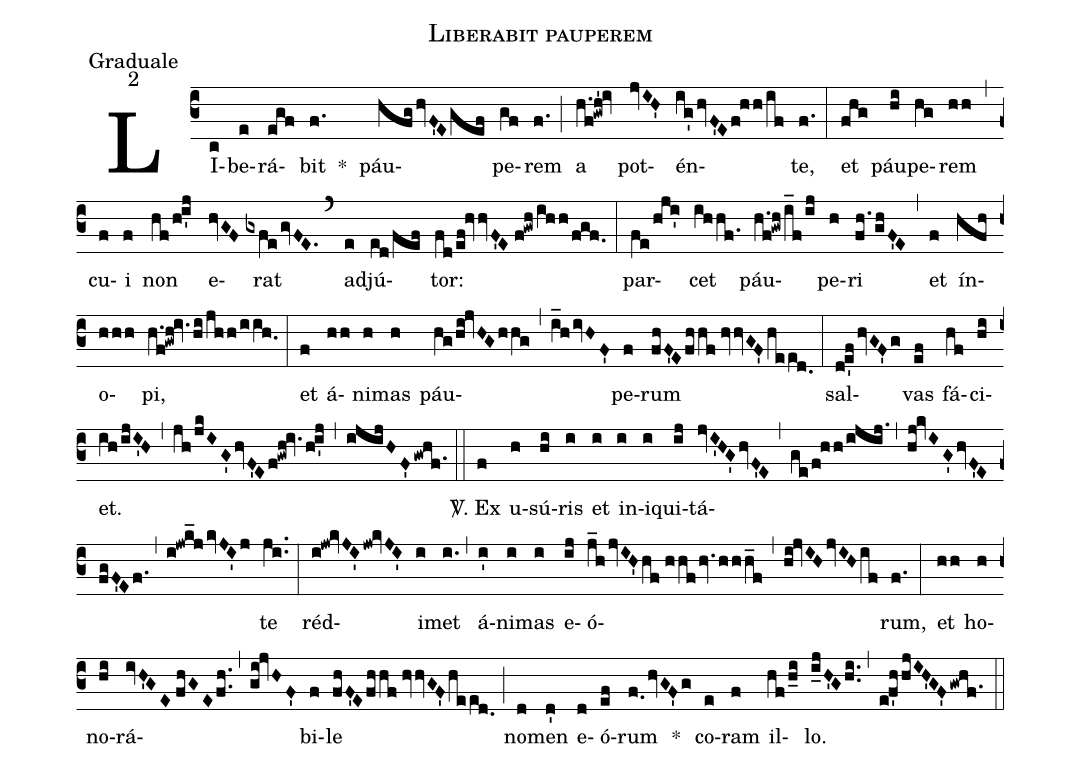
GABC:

name: Liberabit pauperem;
office-part: Graduale;
mode: 2;
%%
(c3) LI(c)be(e)rá(egf)bit(f.) *() páu(hfghvF'Egef)pe(gf)rem(f.) (;) a(h.f!gwh'!iv) pot(jvIH')én(ig'hvF'E/f!hh/if)te,(f.) (:)
et(fhg) páu(hi)pe(hg)rem(hh) (,) cu(f)i(f) non(hf/h!i'j) e(hvGF)rat(gxfegvFE.) (`) ad(e)jú(ed/fef)tor:(fd/ef!hvvF'E//f!gwh/ihh/fgf.) (:)
par(fe/hji')cet(ihhf.) páu(h.f!gwh/i_f/ij)pe(h)ri(fh./ghF'E) (,) et(f) ín(hfh)o(hhh)pi,(h.f!gwh!iv.hi/jhh/iih.0) (:)
et(f) á(hh)ni(h)mas(h) páu(hg/hi!jvHGhhg,i_hivHF')pe(f)rum(fhF'Efhhf//hvvGF'heed.0) (:)
sal(d!e'fhvGF'g)vas(ef) fá(hf)ci(hi)et.(ih/ijI'H) (,) (jh/jkIG'hvF'Ef!gwh!iv.h!i'j) (,) (ijijHF'gwhf.1) (::)
<sp>V/</sp>. Ex(f) u(h)sú(hi)ris(i) et(i) in(i)i(i)qui(ij)tá(jvI'HG'hvF'E,ge/f!hh/ijij.,hj!kvIG'hvF'E//fgF'Ef.,i!jwk_jkvJI'j)te(ji..) (:)
réd(i!jw!kvJI'jw!kvJI')i(i)met(i.) (,) á(i')ni(i)mas(i) e(ij)ó(j_hjvIH'hf//hhfhv.hhh_f,hi!jvIHjvIHif)rum,(f.) (:)
et(hh) ho(h)no(hi)rá(ivH'GE//fhGEfh..,gi!jvHF')bi(f)le(fhF'Efhhf//hvvGF'heed.0) (;) no(d)men(d') e(d)ó(ef)rum(f.0hvGF'g) *() co(e)ram(f) il(hf/h_i)lo.(i_jH'Ghi..) (,) (e!f'hhjIH'GF'gwhf.1) (::)
